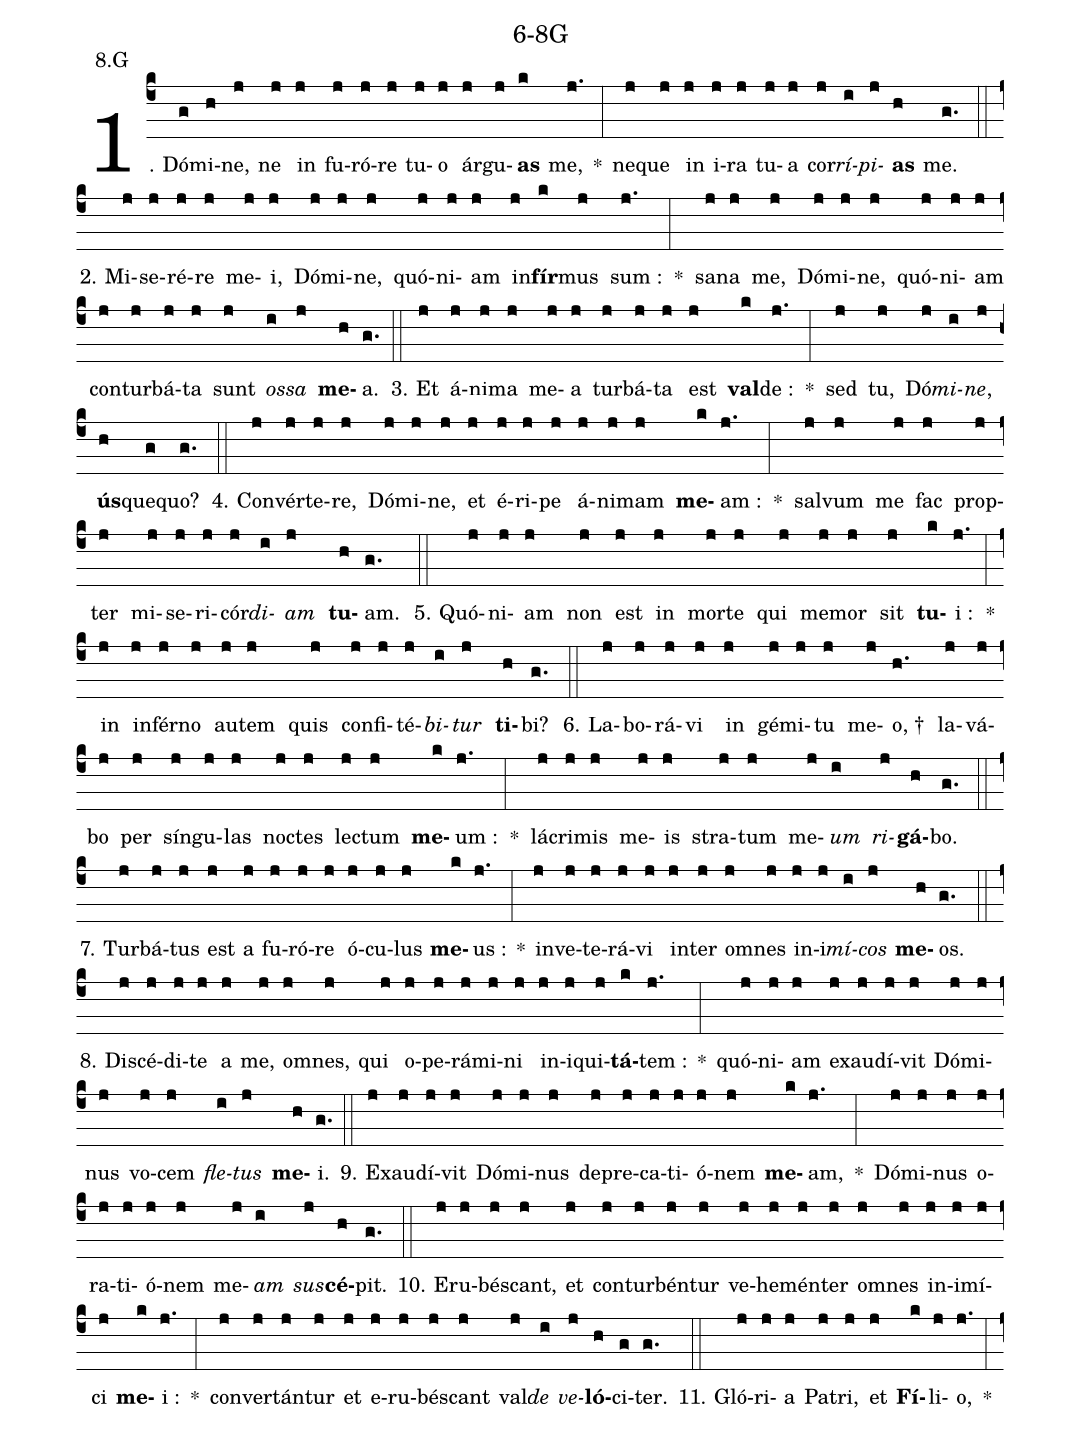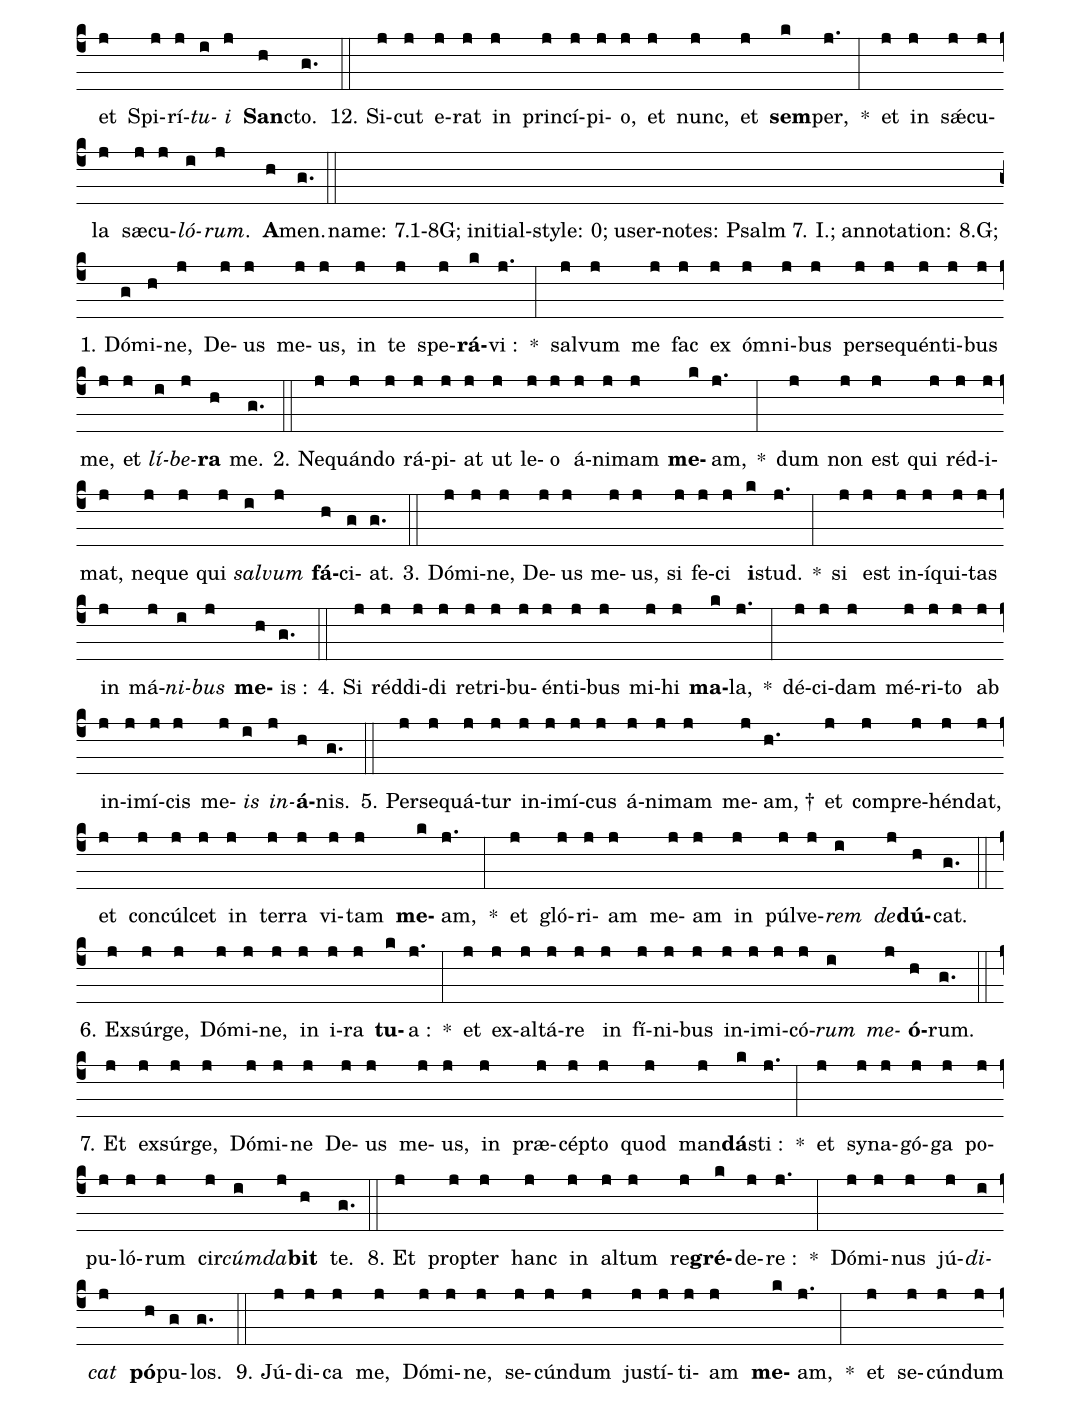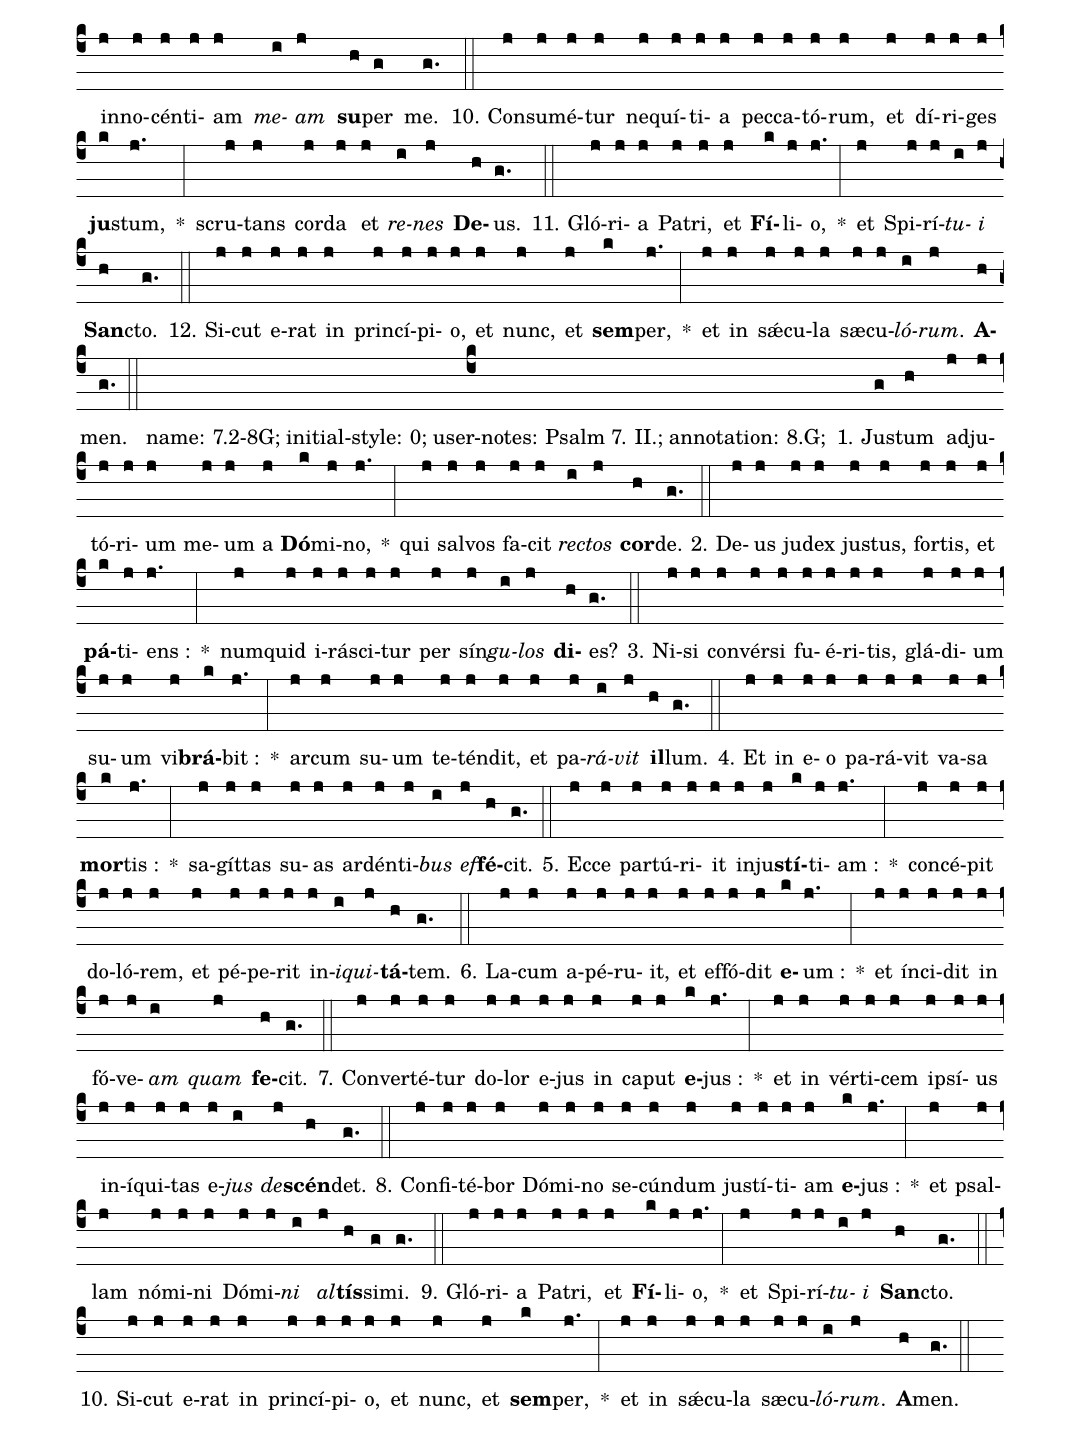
name: 6-8G;
annotation: 8.G;
%%
(c4)1. Dó(g)mi(h)ne,(j) ne(j) in(j) fu(j)ró(j)re(j) tu(j)o(j) ár(j)gu(j)<b>as</b>(k) me,(j.) *(:) ne(j)que(j) in(j) i(j)ra(j) tu(j)a(j) cor(j)<i>rí</i>(i)<i>pi</i>(j)<b>as</b>(h) me.(g.) (::)
2. Mi(j)se(j)ré(j)re(j) me(j)i,(j) Dó(j)mi(j)ne,(j) quó(j)ni(j)am(j) in(j)<b>fír</b>(k)mus(j) sum :(j.) *(:) sa(j)na(j) me,(j) Dó(j)mi(j)ne,(j) quó(j)ni(j)am(j) con(j)tur(j)bá(j)ta(j) sunt(j) <i>os</i>(i)<i>sa</i>(j) <b>me</b>(h)a.(g.) (::)
3. Et(j) á(j)ni(j)ma(j) me(j)a(j) tur(j)bá(j)ta(j) est(j) <b>val</b>(k)de :(j.) *(:) sed(j) tu,(j) Dó(j)<i>mi</i>(i)<i>ne</i>,(j) <b>ús</b>(h)que(g)quo?(g.) (::)
4. Con(j)vér(j)te(j)re,(j) Dó(j)mi(j)ne,(j) et(j) é(j)ri(j)pe(j) á(j)ni(j)mam(j) <b>me</b>(k)am :(j.) *(:) sal(j)vum(j) me(j) fac(j) prop(j)ter(j) mi(j)se(j)ri(j)cór(j)<i>di</i>(i)<i>am</i>(j) <b>tu</b>(h)am.(g.) (::)
5. Quó(j)ni(j)am(j) non(j) est(j) in(j) mor(j)te(j) qui(j) me(j)mor(j) sit(j) <b>tu</b>(k)i :(j.) *(:) in(j) in(j)fér(j)no(j) au(j)tem(j) quis(j) con(j)fi(j)té(j)<i>bi</i>(i)<i>tur</i>(j) <b>ti</b>(h)bi?(g.) (::)
6. La(j)bo(j)rá(j)vi(j) in(j) gé(j)mi(j)tu(j) me(j)o, †(h.) la(j)vá(j)bo(j) per(j) sín(j)gu(j)las(j) no(j)ctes(j) le(j)ctum(j) <b>me</b>(k)um :(j.) *(:) lá(j)cri(j)mis(j) me(j)is(j) stra(j)tum(j) me(j)<i>um</i>(i) <i>ri</i>(j)<b>gá</b>(h)bo.(g.) (::)
7. Tur(j)bá(j)tus(j) est(j) a(j) fu(j)ró(j)re(j) ó(j)cu(j)lus(j) <b>me</b>(k)us :(j.) *(:) in(j)ve(j)te(j)rá(j)vi(j) in(j)ter(j) om(j)nes(j) in(j)i(j)<i>mí</i>(i)<i>cos</i>(j) <b>me</b>(h)os.(g.) (::)
8. Di(j)scé(j)di(j)te(j) a(j) me,(j) om(j)nes,(j) qui(j) o(j)pe(j)rá(j)mi(j)ni(j) in(j)i(j)qui(j)<b>tá</b>(k)tem :(j.) *(:) quó(j)ni(j)am(j) ex(j)au(j)dí(j)vit(j) Dó(j)mi(j)nus(j) vo(j)cem(j) <i>fle</i>(i)<i>tus</i>(j) <b>me</b>(h)i.(g.) (::)
9. Ex(j)au(j)dí(j)vit(j) Dó(j)mi(j)nus(j) de(j)pre(j)ca(j)ti(j)ó(j)nem(j) <b>me</b>(k)am,(j.) *(:) Dó(j)mi(j)nus(j) o(j)ra(j)ti(j)ó(j)nem(j) me(j)<i>am</i>(i) <i>sus</i>(j)<b>cé</b>(h)pit.(g.) (::)
10. E(j)ru(j)bé(j)scant,(j) et(j) con(j)tur(j)bén(j)tur(j) ve(j)he(j)mén(j)ter(j) om(j)nes(j) in(j)i(j)mí(j)ci(j) <b>me</b>(k)i :(j.) *(:) con(j)ver(j)tán(j)tur(j) et(j) e(j)ru(j)bé(j)scant(j) val(j)<i>de</i>(i) <i>ve</i>(j)<b>ló</b>(h)ci(g)ter.(g.) (::)
11. Gló(j)ri(j)a(j) Pa(j)tri,(j) et(j) <b>Fí</b>(k)li(j)o,(j.) *(:) et(j) Spi(j)rí(j)<i>tu</i>(i)<i>i</i>(j) <b>San</b>(h)cto.(g.) (::)
12. Si(j)cut(j) e(j)rat(j) in(j) prin(j)cí(j)pi(j)o,(j) et(j) nunc,(j) et(j) <b>sem</b>(k)per,(j.) *(:) et(j) in(j) s<sp>'ae</sp>(j)cu(j)la(j) sæ(j)cu(j)<i>ló</i>(i)<i>rum</i>.(j) <b>A</b>(h)men.(g.) (::)

name: 7.1-8G;
initial-style: 0;
user-notes: Psalm 7. I.;
annotation: 8.G;
%%
(c4)1. Dó(g)mi(h)ne,(j) De(j)us(j) me(j)us,(j) in(j) te(j) spe(j)<b>rá</b>(k)vi :(j.) *(:) sal(j)vum(j) me(j) fac(j) ex(j) óm(j)ni(j)bus(j) per(j)se(j)quén(j)ti(j)bus(j) me,(j) et(j) <i>lí</i>(i)<i>be</i>(j)<b>ra</b>(h) me.(g.) (::)
2. Ne(j)quán(j)do(j) rá(j)pi(j)at(j) ut(j) le(j)o(j) á(j)ni(j)mam(j) <b>me</b>(k)am,(j.) *(:) dum(j) non(j) est(j) qui(j) réd(j)i(j)mat,(j) ne(j)que(j) qui(j) <i>sal</i>(i)<i>vum</i>(j) <b>fá</b>(h)ci(g)at.(g.) (::)
3. Dó(j)mi(j)ne,(j) De(j)us(j) me(j)us,(j) si(j) fe(j)ci(j) <b>i</b>(k)stud.(j.) *(:) si(j) est(j) in(j)í(j)qui(j)tas(j) in(j) má(j)<i>ni</i>(i)<i>bus</i>(j) <b>me</b>(h)is :(g.) (::)
4. Si(j) réd(j)di(j)di(j) re(j)tri(j)bu(j)én(j)ti(j)bus(j) mi(j)hi(j) <b>ma</b>(k)la,(j.) *(:) dé(j)ci(j)dam(j) mé(j)ri(j)to(j) ab(j) in(j)i(j)mí(j)cis(j) me(j)<i>is</i>(i) <i>in</i>(j)<b>á</b>(h)nis.(g.) (::)
5. Per(j)se(j)quá(j)tur(j) in(j)i(j)mí(j)cus(j) á(j)ni(j)mam(j) me(j)am, †(h.) et(j) com(j)pre(j)hén(j)dat,(j) et(j) con(j)cúl(j)cet(j) in(j) ter(j)ra(j) vi(j)tam(j) <b>me</b>(k)am,(j.) *(:) et(j) gló(j)ri(j)am(j) me(j)am(j) in(j) púl(j)ve(j)<i>rem</i>(i) <i>de</i>(j)<b>dú</b>(h)cat.(g.) (::)
6. Ex(j)súr(j)ge,(j) Dó(j)mi(j)ne,(j) in(j) i(j)ra(j) <b>tu</b>(k)a :(j.) *(:) et(j) ex(j)al(j)tá(j)re(j) in(j) fí(j)ni(j)bus(j) in(j)i(j)mi(j)có(j)<i>rum</i>(i) <i>me</i>(j)<b>ó</b>(h)rum.(g.) (::)
7. Et(j) ex(j)súr(j)ge,(j) Dó(j)mi(j)ne(j) De(j)us(j) me(j)us,(j) in(j) præ(j)cép(j)to(j) quod(j) man(j)<b>dá</b>(k)sti :(j.) *(:) et(j) sy(j)na(j)gó(j)ga(j) po(j)pu(j)ló(j)rum(j) cir(j)<i>cúm</i>(i)<i>da</i>(j)<b>bit</b>(h) te.(g.) (::)
8. Et(j) prop(j)ter(j) hanc(j) in(j) al(j)tum(j) re(j)<b>gré</b>(k)de(j)re :(j.) *(:) Dó(j)mi(j)nus(j) jú(j)<i>di</i>(i)<i>cat</i>(j) <b>pó</b>(h)pu(g)los.(g.) (::)
9. Jú(j)di(j)ca(j) me,(j) Dó(j)mi(j)ne,(j) se(j)cún(j)dum(j) ju(j)stí(j)ti(j)am(j) <b>me</b>(k)am,(j.) *(:) et(j) se(j)cún(j)dum(j) in(j)no(j)cén(j)ti(j)am(j) <i>me</i>(i)<i>am</i>(j) <b>su</b>(h)per(g) me.(g.) (::)
10. Con(j)su(j)mé(j)tur(j) ne(j)quí(j)ti(j)a(j) pec(j)ca(j)tó(j)rum,(j) et(j) dí(j)ri(j)ges(j) <b>ju</b>(k)stum,(j.) *(:) scru(j)tans(j) cor(j)da(j) et(j) <i>re</i>(i)<i>nes</i>(j) <b>De</b>(h)us.(g.) (::)
11. Gló(j)ri(j)a(j) Pa(j)tri,(j) et(j) <b>Fí</b>(k)li(j)o,(j.) *(:) et(j) Spi(j)rí(j)<i>tu</i>(i)<i>i</i>(j) <b>San</b>(h)cto.(g.) (::)
12. Si(j)cut(j) e(j)rat(j) in(j) prin(j)cí(j)pi(j)o,(j) et(j) nunc,(j) et(j) <b>sem</b>(k)per,(j.) *(:) et(j) in(j) s<sp>'ae</sp>(j)cu(j)la(j) sæ(j)cu(j)<i>ló</i>(i)<i>rum</i>.(j) <b>A</b>(h)men.(g.) (::)

name: 7.2-8G;
initial-style: 0;
user-notes: Psalm 7. II.;
annotation: 8.G;
%%
(c4)1. Ju(g)stum(h) ad(j)ju(j)tó(j)ri(j)um(j) me(j)um(j) a(j) <b>Dó</b>(k)mi(j)no,(j.) *(:) qui(j) sal(j)vos(j) fa(j)cit(j) <i>re</i>(i)<i>ctos</i>(j) <b>cor</b>(h)de.(g.) (::)
2. De(j)us(j) ju(j)dex(j) ju(j)stus,(j) for(j)tis,(j) et(j) <b>pá</b>(k)ti(j)ens :(j.) *(:) num(j)quid(j) i(j)rá(j)sci(j)tur(j) per(j) sín(j)<i>gu</i>(i)<i>los</i>(j) <b>di</b>(h)es?(g.) (::)
3. Ni(j)si(j) con(j)vér(j)si(j) fu(j)é(j)ri(j)tis,(j) glá(j)di(j)um(j) su(j)um(j) vi(j)<b>brá</b>(k)bit :(j.) *(:) ar(j)cum(j) su(j)um(j) te(j)tén(j)dit,(j) et(j) pa(j)<i>rá</i>(i)<i>vit</i>(j) <b>il</b>(h)lum.(g.) (::)
4. Et(j) in(j) e(j)o(j) pa(j)rá(j)vit(j) va(j)sa(j) <b>mor</b>(k)tis :(j.) *(:) sa(j)gít(j)tas(j) su(j)as(j) ar(j)dén(j)ti(j)<i>bus</i>(i) <i>ef</i>(j)<b>fé</b>(h)cit.(g.) (::)
5. Ec(j)ce(j) par(j)tú(j)ri(j)it(j) in(j)ju(j)<b>stí</b>(k)ti(j)am :(j.) *(:) con(j)cé(j)pit(j) do(j)ló(j)rem,(j) et(j) pé(j)pe(j)rit(j) in(j)<i>i</i>(i)<i>qui</i>(j)<b>tá</b>(h)tem.(g.) (::)
6. La(j)cum(j) a(j)pé(j)ru(j)it,(j) et(j) ef(j)fó(j)dit(j) <b>e</b>(k)um :(j.) *(:) et(j) ín(j)ci(j)dit(j) in(j) fó(j)ve(j)<i>am</i>(i) <i>quam</i>(j) <b>fe</b>(h)cit.(g.) (::)
7. Con(j)ver(j)té(j)tur(j) do(j)lor(j) e(j)jus(j) in(j) ca(j)put(j) <b>e</b>(k)jus :(j.) *(:) et(j) in(j) vér(j)ti(j)cem(j) i(j)psí(j)us(j) in(j)í(j)qui(j)tas(j) e(j)<i>jus</i>(i) <i>de</i>(j)<b>scén</b>(h)det.(g.) (::)
8. Con(j)fi(j)té(j)bor(j) Dó(j)mi(j)no(j) se(j)cún(j)dum(j) ju(j)stí(j)ti(j)am(j) <b>e</b>(k)jus :(j.) *(:) et(j) psal(j)lam(j) nó(j)mi(j)ni(j) Dó(j)mi(j)<i>ni</i>(i) <i>al</i>(j)<b>tís</b>(h)si(g)mi.(g.) (::)
9. Gló(j)ri(j)a(j) Pa(j)tri,(j) et(j) <b>Fí</b>(k)li(j)o,(j.) *(:) et(j) Spi(j)rí(j)<i>tu</i>(i)<i>i</i>(j) <b>San</b>(h)cto.(g.) (::)
10. Si(j)cut(j) e(j)rat(j) in(j) prin(j)cí(j)pi(j)o,(j) et(j) nunc,(j) et(j) <b>sem</b>(k)per,(j.) *(:) et(j) in(j) s<sp>'ae</sp>(j)cu(j)la(j) sæ(j)cu(j)<i>ló</i>(i)<i>rum</i>.(j) <b>A</b>(h)men.(g.) (::)
